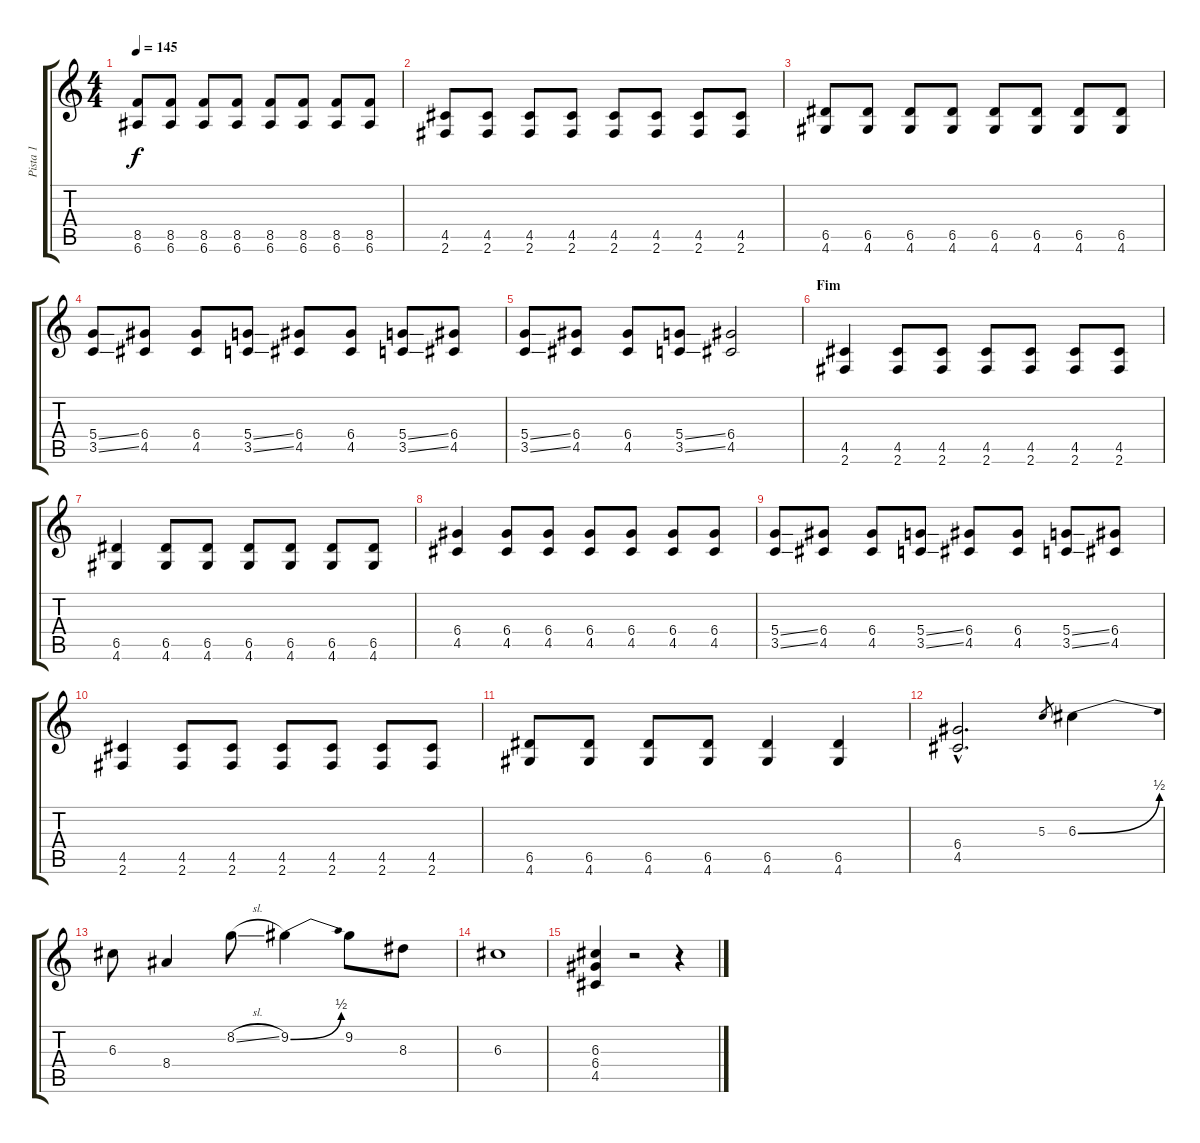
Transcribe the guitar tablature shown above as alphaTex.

\track ("Pista 1" "Pista 1") {instrument distortionguitar}
\staff {score tabs}
\tuning (E4 B3 G3 D3 A2 E2) {hide}
\ts (4 4)
\tempo 145
\clef g2
\ks c
(8.5 6.6).8{dy f} (8.5 6.6).8 (8.5 6.6).8 (8.5 6.6).8 (8.5 6.6).8 (8.5 6.6).8 (8.5 6.6).8 (8.5 6.6).8 |
(4.5 2.6).8 (4.5 2.6).8 (4.5 2.6).8 (4.5 2.6).8 (4.5 2.6).8 (4.5 2.6).8 (4.5 2.6).8 (4.5 2.6).8 |
(6.5 4.6).8 (6.5 4.6).8 (6.5 4.6).8 (6.5 4.6).8 (6.5 4.6).8 (6.5 4.6).8 (6.5 4.6).8 (6.5 4.6).8 |
(5.4{ss} 3.5{ss}).8 (6.4 4.5).8 (6.4 4.5).8 (5.4{ss} 3.5{ss}).8 (6.4 4.5).8 (6.4 4.5).8 (5.4{ss} 3.5{ss}).8 (6.4 4.5).8 |
(5.4{ss} 3.5{ss}).8 (6.4 4.5).8 (6.4 4.5).8 (5.4{ss} 3.5{ss}).8 (6.4 4.5).2 |
\section ("" "Fim")
(4.5 2.6).4 (4.5 2.6).8 (4.5 2.6).8 (4.5 2.6).8 (4.5 2.6).8 (4.5 2.6).8 (4.5 2.6).8 |
(6.5 4.6).4 (6.5 4.6).8 (6.5 4.6).8 (6.5 4.6).8 (6.5 4.6).8 (6.5 4.6).8 (6.5 4.6).8 |
(6.4 4.5).4 (6.4 4.5).8 (6.4 4.5).8 (6.4 4.5).8 (6.4 4.5).8 (6.4 4.5).8 (6.4 4.5).8 |
(5.4{ss} 3.5{ss}).8 (6.4 4.5).8 (6.4 4.5).8 (5.4{ss} 3.5{ss}).8 (6.4 4.5).8 (6.4 4.5).8 (5.4{ss} 3.5{ss}).8 (6.4 4.5).8 |
(4.5 2.6).4 (4.5 2.6).8 (4.5 2.6).8 (4.5 2.6).8 (4.5 2.6).8 (4.5 2.6).8 (4.5 2.6).8 |
(6.5 4.6).8 (6.5 4.6).8 (6.5 4.6).8 (6.5 4.6).8 (6.5 4.6).4 (6.5 4.6).4 |
(6.4{hac} 4.5{hac}).2{d} 5.3.8{gr} 6.3{be (bend 0 0 60 2)}.4 |
6.3.8 8.4.4 8.2{sl}.8 9.2{be (bend 0 0 60 2)}.4 9.2.8 8.3.8 |
6.3.1 |
(6.3 6.4 4.5).4 r.2 r.4
